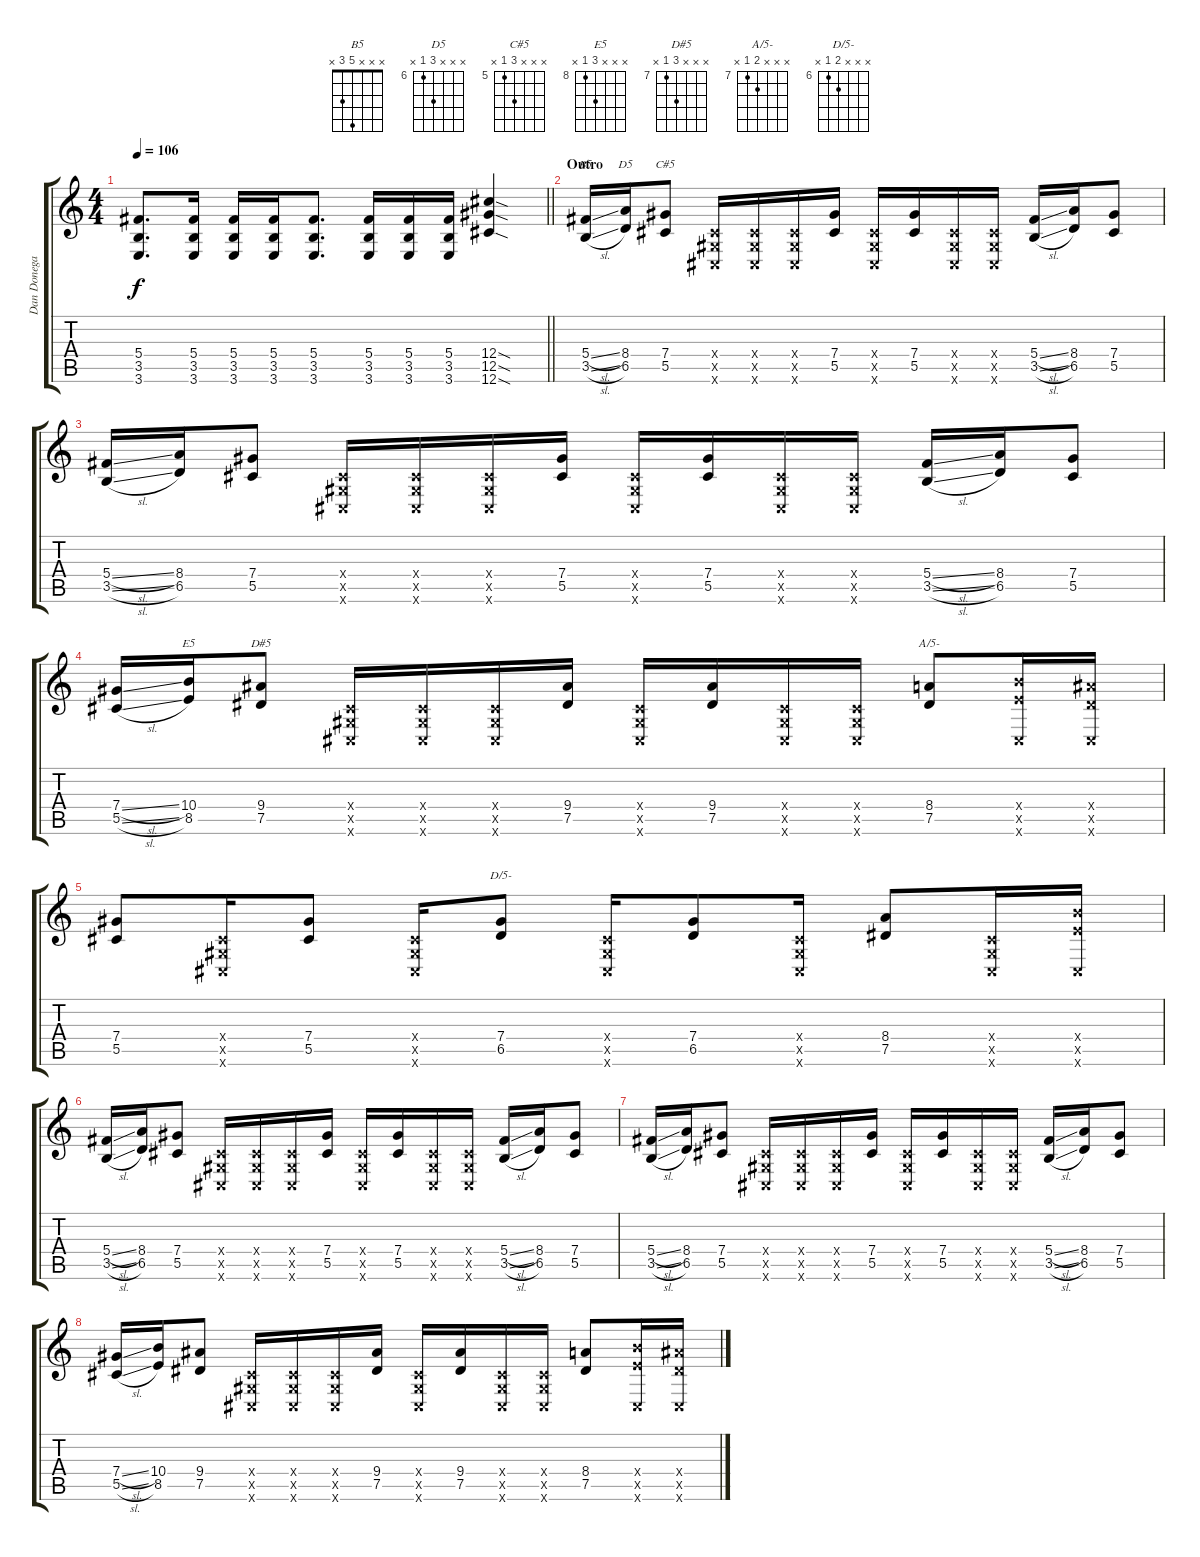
\track ("Dan Donegan" "Dan Donega") {instrument distortionguitar}
\staff {score tabs}
\tuning (Eb4 Bb3 Gb3 Db3 Ab2 Db2) {hide}
\chord ("B5" x x x 5 3 x)
\chord ("D5" x x x 8 6 x) {firstfret 6}
\chord ("C#5" x x x 7 5 x) {firstfret 5}
\chord ("E5" x x x 10 8 x) {firstfret 8}
\chord ("D#5" x x x 9 7 x) {firstfret 7}
\chord ("A/5-" x x x 8 7 x) {firstfret 7}
\chord ("D/5-" x x x 7 6 x) {firstfret 6}
\ts (4 4)
\tempo 106
\clef g2
\barLineRight lightlight
\ks c
(5.4 3.5 3.6).8{d dy f} (5.4 3.5 3.6).16 (5.4 3.5 3.6).16 (5.4 3.5 3.6).16 (5.4 3.5 3.6).8{d} (5.4 3.5 3.6).16 (5.4 3.5 3.6).16 (5.4 3.5 3.6).16 (12.4{sod} 12.5{sod} 12.6{sod}).4 |
\section ("" "Outro")
(5.4{sl} 3.5{sl}).16{ch "B5"} (8.4 6.5).16{ch "D5"} (7.4 5.5).8{ch "C#5"} (0.4{x} 0.5{x} 0.6{x}).16 (0.4{x} 0.5{x} 0.6{x}).16 (0.4{x} 0.5{x} 0.6{x}).16 (7.4 5.5).16 (0.4{x} 0.5{x} 0.6{x}).16 (7.4 5.5).16 (0.4{x} 0.5{x} 0.6{x}).16 (0.4{x} 0.5{x} 0.6{x}).16 (5.4{sl} 3.5{sl}).16 (8.4 6.5).16 (7.4 5.5).8 |
(5.4{sl} 3.5{sl}).16 (8.4 6.5).16 (7.4 5.5).8 (0.4{x} 0.5{x} 0.6{x}).16 (0.4{x} 0.5{x} 0.6{x}).16 (0.4{x} 0.5{x} 0.6{x}).16 (7.4 5.5).16 (0.4{x} 0.5{x} 0.6{x}).16 (7.4 5.5).16 (0.4{x} 0.5{x} 0.6{x}).16 (0.4{x} 0.5{x} 0.6{x}).16 (5.4{sl} 3.5{sl}).16 (8.4 6.5).16 (7.4 5.5).8 |
(7.4{sl} 5.5{sl}).16 (10.4 8.5).16{ch "E5"} (9.4 7.5).8{ch "D#5"} (0.4{x} 0.5{x} 0.6{x}).16 (0.4{x} 0.5{x} 0.6{x}).16 (0.4{x} 0.5{x} 0.6{x}).16 (9.4 7.5).16 (0.4{x} 0.5{x} 0.6{x}).16 (9.4 7.5).16 (0.4{x} 0.5{x} 0.6{x}).16 (0.4{x} 0.5{x} 0.6{x}).16 (8.4 7.5).8{ch "A/5-"} (10.4{x} 8.5{x} 0.6{x}).16 (9.4{x} 7.5{x} 0.6{x}).16 |
(7.4 5.5).8 (0.4{x} 0.5{x} 0.6{x}).16 (7.4 5.5).8 (0.4{x} 0.5{x} 0.6{x}).16 (7.4 6.5).8{ch "D/5-"} (0.4{x} 0.5{x} 0.6{x}).16 (7.4 6.5).8 (0.4{x} 0.5{x} 0.6{x}).16 (8.4 7.5).8 (0.4{x} 0.5{x} 0.6{x}).16 (10.4{x} 8.5{x} 0.6{x}).16 |
(5.4{sl} 3.5{sl}).16 (8.4 6.5).16 (7.4 5.5).8 (0.4{x} 0.5{x} 0.6{x}).16 (0.4{x} 0.5{x} 0.6{x}).16 (0.4{x} 0.5{x} 0.6{x}).16 (7.4 5.5).16 (0.4{x} 0.5{x} 0.6{x}).16 (7.4 5.5).16 (0.4{x} 0.5{x} 0.6{x}).16 (0.4{x} 0.5{x} 0.6{x}).16 (5.4{sl} 3.5{sl}).16 (8.4 6.5).16 (7.4 5.5).8 |
(5.4{sl} 3.5{sl}).16 (8.4 6.5).16 (7.4 5.5).8 (0.4{x} 0.5{x} 0.6{x}).16 (0.4{x} 0.5{x} 0.6{x}).16 (0.4{x} 0.5{x} 0.6{x}).16 (7.4 5.5).16 (0.4{x} 0.5{x} 0.6{x}).16 (7.4 5.5).16 (0.4{x} 0.5{x} 0.6{x}).16 (0.4{x} 0.5{x} 0.6{x}).16 (5.4{sl} 3.5{sl}).16 (8.4 6.5).16 (7.4 5.5).8 |
(7.4{sl} 5.5{sl}).16 (10.4 8.5).16 (9.4 7.5).8 (0.4{x} 0.5{x} 0.6{x}).16 (0.4{x} 0.5{x} 0.6{x}).16 (0.4{x} 0.5{x} 0.6{x}).16 (9.4 7.5).16 (0.4{x} 0.5{x} 0.6{x}).16 (9.4 7.5).16 (0.4{x} 0.5{x} 0.6{x}).16 (0.4{x} 0.5{x} 0.6{x}).16 (8.4 7.5).8 (10.4{x} 8.5{x} 0.6{x}).16 (9.4{x} 7.5{x} 0.6{x}).16
